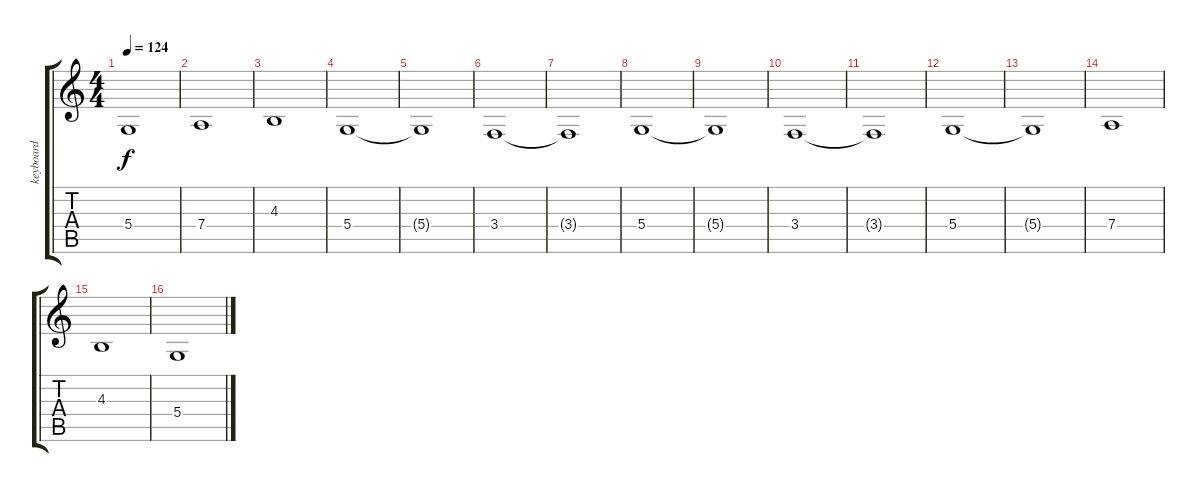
\track ("keyboard" "keyboard") {instrument rockorgan}
\staff {score tabs}
\tuning (E4 B3 G3 D3 A2 E2) {hide}
\ts (4 4)
\tempo 124
\clef g2
\ks c
5.4{t}.1{dy f} |
7.4.1 |
4.3.1 |
5.4.1 |
5.4{t}.1 |
3.4.1 |
3.4{t}.1 |
5.4.1 |
5.4{t}.1 |
3.4.1 |
3.4{t}.1 |
5.4.1 |
5.4{t}.1 |
7.4.1 |
4.3.1 |
5.4.1
